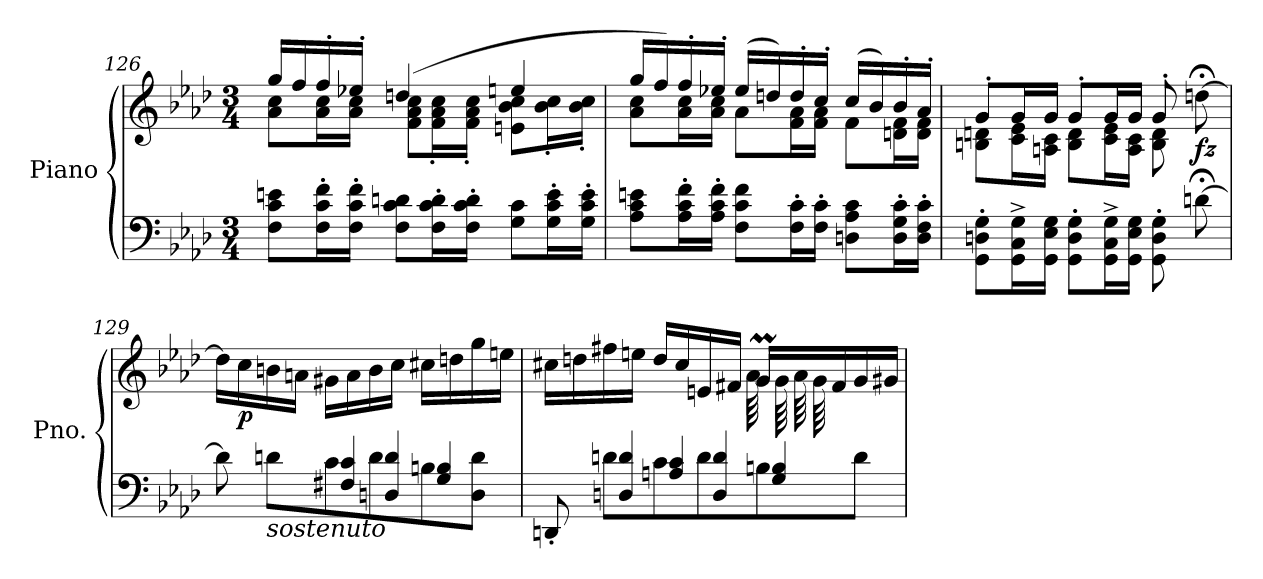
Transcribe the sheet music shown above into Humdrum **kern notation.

**kern	**kern	**dynam
*part1	*part1	*part1
*staff2	*staff1	*staff1/2
*I"Piano	*	*
*I'Pno.	*	*
!!LO:LB:g=z
*clefF4	*clefG2	*
*k[b-e-a-d-]	*k[b-e-a-d-]	*
*M3/4	*M3/4	*
=126	=126	=126
*	*^	*
8F\ 8c\ 8en\L	16gg/LL	8a-\ 8cc\L	.
.	16ff/	.	.
16F\' 16c\' 16f\'L	16ff'/	16a-\ 16cc\L	.
16F\' 16c\' 16f\'JJ	16ee-X'/JJ	16a-\ 16cc\JJ	.
8F\ 8c\ 8dn\L	(>4ddn/	8f\ 8a-\ 8cc\L	.
16F\' 16c\' 16d\'L	.	16f\' 16a-\' 16cc\'L	.
16F\' 16c\' 16d\'JJ	.	16f\' 16a-\' 16cc\'JJ	.
8G\ 8c\L	4een/	8en\ 8b-\ 8cc\L	.
16G\' 16c\' 16e\'L	.	16b-\' 16cc\'L	.
16G\' 16c\' 16e\'JJ	.	16b-\' 16cc\'JJ	.
=127	=127	=127	=127
8A-\ 8c\ 8en\L	16gg/LL	8a-\ 8cc\L	.
.	16ff/)	.	.
16A-\' 16c\' 16f\'L	16ff'/	16a-\ 16cc\L	.
16A-\' 16c\' 16f\'JJ	16ee-X'/JJ	16a-\ 16cc\JJ	.
8F\ 8c\ 8f\L	(>16ee-/LL	8a-\L	.
.	16ddn/)	.	.
16F\' 16c\'L	16dd'/	16f\ 16a-\L	.
16F\' 16c\'JJ	16cc'/JJ	16f\ 16a-\JJ	.
8Dn\ 8A-\ 8c\L	(>16cc/LL	8f\L	.
.	16b-/)	.	.
16D\' 16G\' 16c\'L	16b-'/	16dn\ 16f\L	.
16D\' 16F\' 16c\'JJ	16a-'/JJ	16d\ 16f\JJ	.
!!LO:LB:g=z	!!
=128	=128	=128	=128
8GG\' 8Dn\' 8G\'L	8g'/L	8Bn\ 8dn\L	.
16GG\^ 16C\^ 16G\^L	16g/L	16c\ 16e-\L	.
16GG\ 16E-\ 16G\JJ	16g/JJ	16An\ 16c\JJ	.
8GG\' 8D\' 8G\'L	8g'/L	8B\ 8d\L	.
16GG\^ 16C\^ 16G\^L	16g/L	16c\ 16e-\L	.
16GG\ 16E-\ 16G\JJ	16g/JJ	16A\ 16c\JJ	.
8GG\' 8D\' 8G\'	8g'/	8B\ 8d\	.
!	!	!	!LO:DY:b
[8dn;\	[8ddn;\	8ryy	fz
*	*v	*v	*
!!LO:LB:g=z
=129	=129	=129
*^	*	*
*	*^	*	*
8d\]	4ryy	4.ryy	16dd\LL]	.
!	!	!	!	!LO:DY:b
.	.	.	16cc\	p
!LO:TX:b:i:t=sostenuto	!	!	!	!
8dn\L	.	.	16bn\	.
.	.	.	16an\JJ	.
8c\	4F#X/ 4c/	.	16g#X\LL	.
.	.	.	16a\	.
8d\	.	4Dn/ 4d/	16b\	.
.	.	.	16cc\JJ	.
8Bn\	4G/ 4B/	.	16cc#X\LL	.
.	.	.	16ddn\	.
8D\ 8d\J	.	8ryy	16gg\	.
.	.	.	16een\JJ	.
=130	=130	=130	=130	=130
*	*	*	*^	*
!	!	!	!	!	!LO:DY:b=2
!	!	!	!	!	!LO:DY:n=1:b=2
8DDn'/	8ryy	4ryy	16cc#X\LL	2ryy	p sf
.	.	.	16ddn\	.	.
8dn\L	4Dn/ 4d/	.	16ff#X\	.	.
.	.	.	16een\JJ	.	.
8c\	.	4An/ 4c/	16dd/LL	.	.
.	.	.	16cc#/	.	.
8d\	4D/ 4d/	.	16en/	.	.
.	.	.	16f#X/JJ	.	.
8Bn\	.	4G/ 4B/	16gm/LL	64a-	.
.	.	.	.	64g	.
.	.	.	.	64a-	.
.	.	.	.	64g	.
.	.	.	16f#/	8.ryy	.
8d\J	8ryy	.	16g/	.	.
.	.	.	16g#X/JJ	.	.
*v	*v	*v	*	*	*
*	*v	*v	*
=	=	=
*-	*-	*-
